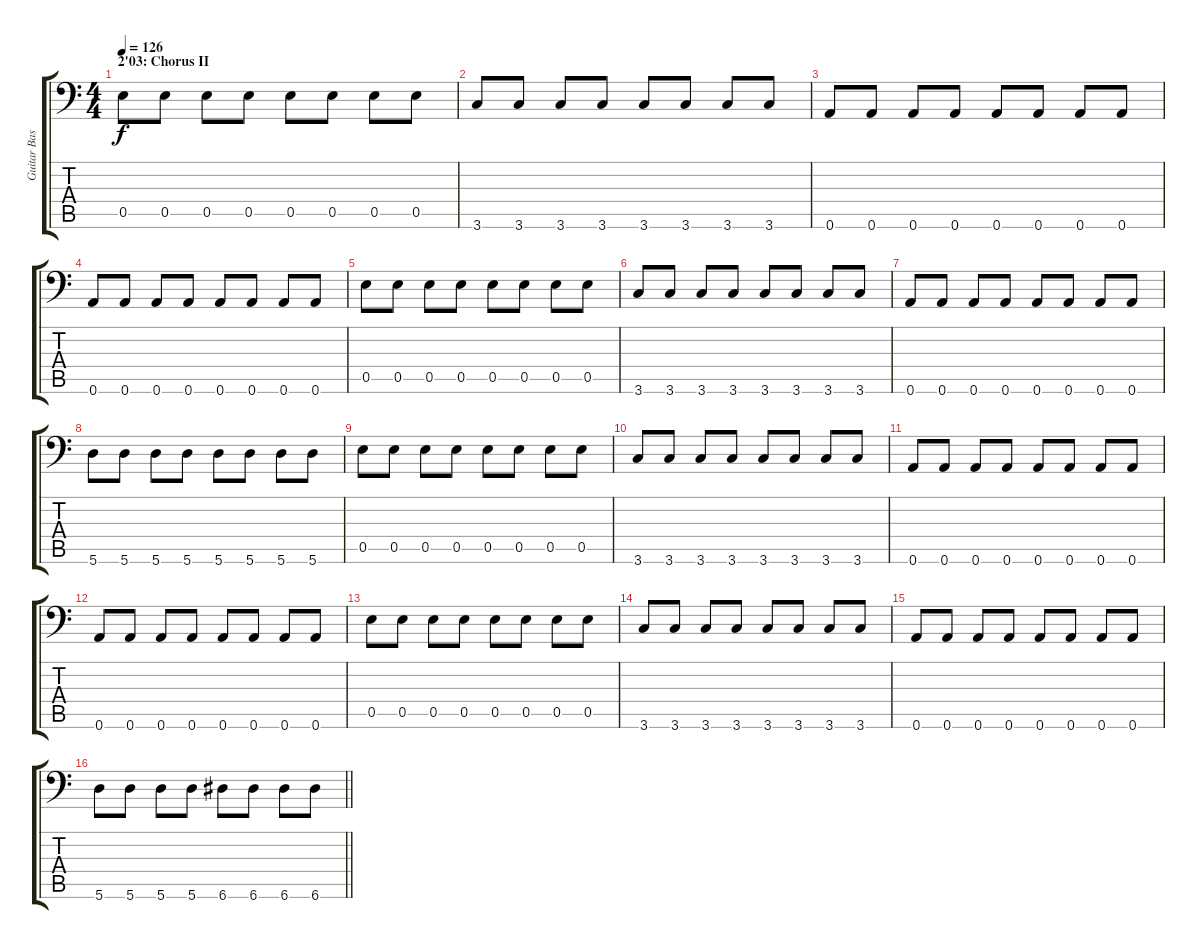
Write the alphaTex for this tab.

\track ("Guitar Bass" "Guitar Bas") {instrument electricbassfinger}
\staff {score tabs}
\tuning (B3 Gb3 D3 A2 E2 A1) {hide}
\ts (4 4)
\section ("" "2'03: Chorus II")
\tempo 126
\clef f4
\ks c
0.5.8{dy f} 0.5.8 0.5.8 0.5.8 0.5.8 0.5.8 0.5.8 0.5.8 |
3.6.8 3.6.8 3.6.8 3.6.8 3.6.8 3.6.8 3.6.8 3.6.8 |
0.6.8 0.6.8 0.6.8 0.6.8 0.6.8 0.6.8 0.6.8 0.6.8 |
0.6.8 0.6.8 0.6.8 0.6.8 0.6.8 0.6.8 0.6.8 0.6.8 |
0.5.8 0.5.8 0.5.8 0.5.8 0.5.8 0.5.8 0.5.8 0.5.8 |
3.6.8 3.6.8 3.6.8 3.6.8 3.6.8 3.6.8 3.6.8 3.6.8 |
0.6.8 0.6.8 0.6.8 0.6.8 0.6.8 0.6.8 0.6.8 0.6.8 |
5.6.8 5.6.8 5.6.8 5.6.8 5.6.8 5.6.8 5.6.8 5.6.8 |
0.5.8 0.5.8 0.5.8 0.5.8 0.5.8 0.5.8 0.5.8 0.5.8 |
3.6.8 3.6.8 3.6.8 3.6.8 3.6.8 3.6.8 3.6.8 3.6.8 |
0.6.8 0.6.8 0.6.8 0.6.8 0.6.8 0.6.8 0.6.8 0.6.8 |
0.6.8 0.6.8 0.6.8 0.6.8 0.6.8 0.6.8 0.6.8 0.6.8 |
0.5.8 0.5.8 0.5.8 0.5.8 0.5.8 0.5.8 0.5.8 0.5.8 |
3.6.8 3.6.8 3.6.8 3.6.8 3.6.8 3.6.8 3.6.8 3.6.8 |
0.6.8 0.6.8 0.6.8 0.6.8 0.6.8 0.6.8 0.6.8 0.6.8 |
\barLineRight lightlight
5.6.8 5.6.8 5.6.8 5.6.8 6.6.8 6.6.8 6.6.8 6.6.8
